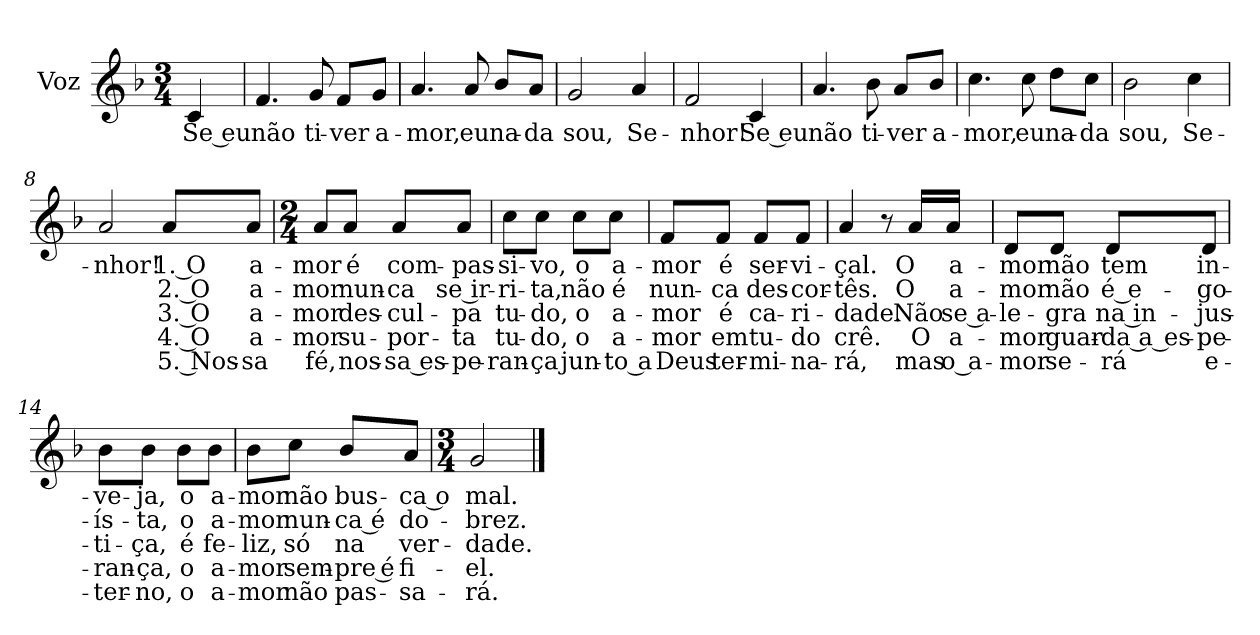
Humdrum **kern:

**kern	**text	**text	**text	**text	**text
*part1	*part1	*part1	*part1	*part1	*part1
*staff1	*staff1	*staff1	*staff1	*staff1	*staff1
*I"Voz	*	*	*	*	*
*I'Vo.	*	*	*	*	*
*clefG2	*	*	*	*	*
*k[b-]	*	*	*	*	*
*M3/4	*	*	*	*	*
*MM90	*	*	*	*	*
=	=	=	=	=	=
!	!LO:LY:b	!	!	!	!
4c/	Se eu	.	.	.	.
=1	=1	=1	=1	=1	=1
!	!LO:LY:b	!	!	!	!
4.f/	não	.	.	.	.
!	!LO:LY:b	!	!	!	!
8g/	ti-	.	.	.	.
!	!LO:LY:b	!	!	!	!
8f/L	-ver	.	.	.	.
!	!LO:LY:b	!	!	!	!
8g/J	a-	.	.	.	.
=2	=2	=2	=2	=2	=2
!	!LO:LY:b	!	!	!	!
4.a/	-mor,	.	.	.	.
!	!LO:LY:b	!	!	!	!
8a/	eu	.	.	.	.
!	!LO:LY:b	!	!	!	!
8b-/L	na-	.	.	.	.
!	!LO:LY:b	!	!	!	!
8a/J	-da	.	.	.	.
=3	=3	=3	=3	=3	=3
!	!LO:LY:b	!	!	!	!
2g/	sou,	.	.	.	.
!	!LO:LY:b	!	!	!	!
4a/	Se-	.	.	.	.
=4	=4	=4	=4	=4	=4
!	!LO:LY:b	!	!	!	!
2f/	-nhor!	.	.	.	.
!	!LO:LY:b	!	!	!	!
4c/	Se eu	.	.	.	.
=5	=5	=5	=5	=5	=5
!	!LO:LY:b	!	!	!	!
4.a/	não	.	.	.	.
!	!LO:LY:b	!	!	!	!
8b-\	ti-	.	.	.	.
!	!LO:LY:b	!	!	!	!
8a/L	-ver	.	.	.	.
!	!LO:LY:b	!	!	!	!
8b-/J	a-	.	.	.	.
!!LO:LB:g=z
=6	=6	=6	=6	=6	=6
!	!LO:LY:b	!	!	!	!
4.cc\	-mor,	.	.	.	.
!	!LO:LY:b	!	!	!	!
8cc\	eu	.	.	.	.
!	!LO:LY:b	!	!	!	!
8dd\L	na-	.	.	.	.
!	!LO:LY:b	!	!	!	!
8cc\J	-da	.	.	.	.
=7	=7	=7	=7	=7	=7
!	!LO:LY:b	!	!	!	!
2b-\	sou,	.	.	.	.
!	!LO:LY:b	!	!	!	!
4cc\	Se-	.	.	.	.
=8	=8	=8	=8	=8	=8
!	!LO:LY:b	!	!	!	!
2a/	-nhor!	.	.	.	.
!	!LO:LY:b	!LO:LY:b	!LO:LY:b	!LO:LY:b	!LO:LY:b
8a/L	1. O	2. O	3. O	4. O	5. Nos-
!	!LO:LY:b	!LO:LY:b	!LO:LY:b	!LO:LY:b	!LO:LY:b
8a/J	a-	a-	a-	a-	-sa
=9	=9	=9	=9	=9	=9
*M2/4	*	*	*	*	*
!	!LO:LY:b	!LO:LY:b	!LO:LY:b	!LO:LY:b	!LO:LY:b
8a/L	-mor	-mor	-mor	-mor	fé,
!	!LO:LY:b	!LO:LY:b	!LO:LY:b	!LO:LY:b	!LO:LY:b
8a/J	é	nun-	des-	su-	nos-
!	!LO:LY:b	!LO:LY:b	!LO:LY:b	!LO:LY:b	!LO:LY:b
8a/L	com-	-ca	-cul-	-por-	-sa es-
!	!LO:LY:b	!LO:LY:b	!LO:LY:b	!LO:LY:b	!LO:LY:b
8a/J	-pas-	se ir-	-pa	-ta	-pe-
=10	=10	=10	=10	=10	=10
!	!LO:LY:b	!LO:LY:b	!LO:LY:b	!LO:LY:b	!LO:LY:b
8cc\L	-si-	-ri-	tu-	tu-	-ran-
!	!LO:LY:b	!LO:LY:b	!LO:LY:b	!LO:LY:b	!LO:LY:b
8cc\J	-vo,	-ta,	-do,	-do,	-ça
!	!LO:LY:b	!LO:LY:b	!LO:LY:b	!LO:LY:b	!LO:LY:b
8cc\L	o	não	o	o	jun-
!	!LO:LY:b	!LO:LY:b	!LO:LY:b	!LO:LY:b	!LO:LY:b
8cc\J	a-	é	a-	a-	-to a
!!LO:LB:g=z
=11	=11	=11	=11	=11	=11
!	!LO:LY:b	!LO:LY:b	!LO:LY:b	!LO:LY:b	!LO:LY:b
8f/L	-mor	nun-	-mor	-mor	Deus
!	!LO:LY:b	!LO:LY:b	!LO:LY:b	!LO:LY:b	!LO:LY:b
8f/J	é	-ca	é	em	ter-
!	!LO:LY:b	!LO:LY:b	!LO:LY:b	!LO:LY:b	!LO:LY:b
8f/L	ser-	des-	ca-	tu-	-mi-
!	!LO:LY:b	!LO:LY:b	!LO:LY:b	!LO:LY:b	!LO:LY:b
8f/J	-vi-	-cor-	-ri-	-do	-na-
=12	=12	=12	=12	=12	=12
!	!LO:LY:b	!LO:LY:b	!LO:LY:b	!LO:LY:b	!LO:LY:b
4a/	-çal.	-tês.	-dade.	crê.	-rá,
8r	.	.	.	.	.
!	!LO:LY:b	!LO:LY:b	!LO:LY:b	!LO:LY:b	!LO:LY:b
16a/LL	O	O	Não	O	mas
!	!LO:LY:b	!LO:LY:b	!LO:LY:b	!LO:LY:b	!LO:LY:b
16a/JJ	a-	a-	se a-	a-	o a-
=13	=13	=13	=13	=13	=13
!	!LO:LY:b	!LO:LY:b	!LO:LY:b	!LO:LY:b	!LO:LY:b
8d/L	-mor	-mor	-le-	-mor	-mor
!	!LO:LY:b	!LO:LY:b	!LO:LY:b	!LO:LY:b	!LO:LY:b
8d/J	não	não	-gra	guar-	se-
!	!LO:LY:b	!LO:LY:b	!LO:LY:b	!LO:LY:b	!LO:LY:b
8d/L	tem	é e-	na in-	-da a es-	-rá
!	!LO:LY:b	!LO:LY:b	!LO:LY:b	!LO:LY:b	!LO:LY:b
8d/J	in-	-go-	-jus-	-pe-	e-
=14	=14	=14	=14	=14	=14
!	!LO:LY:b	!LO:LY:b	!LO:LY:b	!LO:LY:b	!LO:LY:b
8b-\L	-ve-	-ís-	-ti-	-ran-	-ter-
!	!LO:LY:b	!LO:LY:b	!LO:LY:b	!LO:LY:b	!LO:LY:b
8b-\J	-ja,	-ta,	-ça,	-ça,	-no,
!	!LO:LY:b	!LO:LY:b	!LO:LY:b	!LO:LY:b	!LO:LY:b
8b-\L	o	o	é	o	o
!	!LO:LY:b	!LO:LY:b	!LO:LY:b	!LO:LY:b	!LO:LY:b
8b-\J	a-	a-	fe-	a-	a-
!!LO:LB:g=z
=15	=15	=15	=15	=15	=15
!	!LO:LY:b	!LO:LY:b	!LO:LY:b	!LO:LY:b	!LO:LY:b
8b-\L	-mor	-mor	-liz,	-mor	-mor
!	!LO:LY:b	!LO:LY:b	!LO:LY:b	!LO:LY:b	!LO:LY:b
8cc\J	não	nun-	só	sem-	não
!	!LO:LY:b	!LO:LY:b	!LO:LY:b	!LO:LY:b	!LO:LY:b
8b-/L	bus-	-ca é	na	-pre é	pas-
!	!LO:LY:b	!LO:LY:b	!LO:LY:b	!LO:LY:b	!LO:LY:b
8a/J	-ca o	do-	ver-	fi-	-sa-
=16	=16	=16	=16	=16	=16
*M3/4	*	*	*	*	*
!	!LO:LY:b	!LO:LY:b	!LO:LY:b	!LO:LY:b	!LO:LY:b
2g/	mal.	-brez.	-dade.	-el.	-rá.
==	==	==	==	==	==
*-	*-	*-	*-	*-	*-
